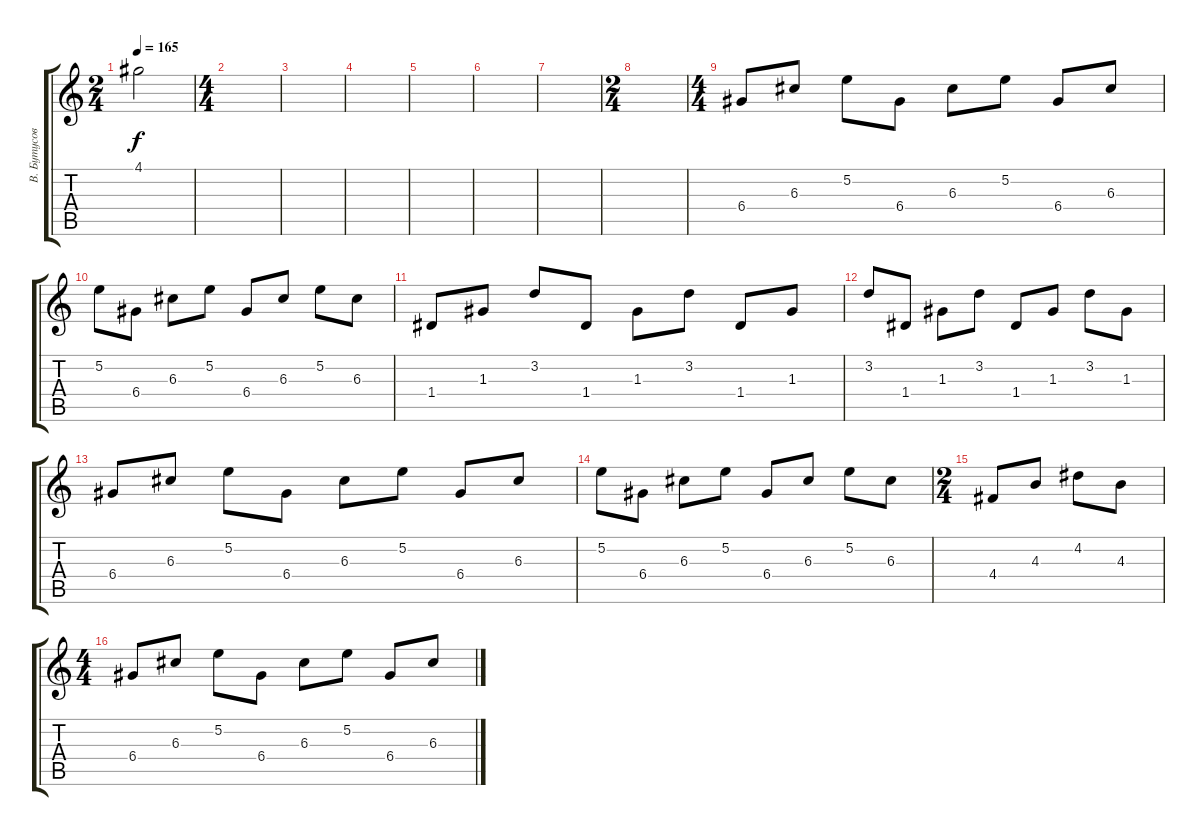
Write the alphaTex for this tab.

\track ("В. Бутусов" "В. Бутусов") {instrument overdrivenguitar}
\staff {score tabs}
\tuning (E4 B3 G3 D3 A2 E2) {hide}
\ts (2 4)
\tempo 165
\clef g2
\ks c
4.1{t}.2{dy f} |
\ts (4 4)
|
|
|
|
|
|
\ts (2 4)
|
\ts (4 4)
6.4.8 6.3.8 5.2.8 6.4.8 6.3.8 5.2.8 6.4.8 6.3.8 |
5.2.8 6.4.8 6.3.8 5.2.8 6.4.8 6.3.8 5.2.8 6.3.8 |
1.4.8 1.3.8 3.2.8 1.4.8 1.3.8 3.2.8 1.4.8 1.3.8 |
3.2.8 1.4.8 1.3.8 3.2.8 1.4.8 1.3.8 3.2.8 1.3.8 |
6.4.8 6.3.8 5.2.8 6.4.8 6.3.8 5.2.8 6.4.8 6.3.8 |
5.2.8 6.4.8 6.3.8 5.2.8 6.4.8 6.3.8 5.2.8 6.3.8 |
\ts (2 4)
4.4.8 4.3.8 4.2.8 4.3.8 |
\ts (4 4)
6.4.8 6.3.8 5.2.8 6.4.8 6.3.8 5.2.8 6.4.8 6.3.8
